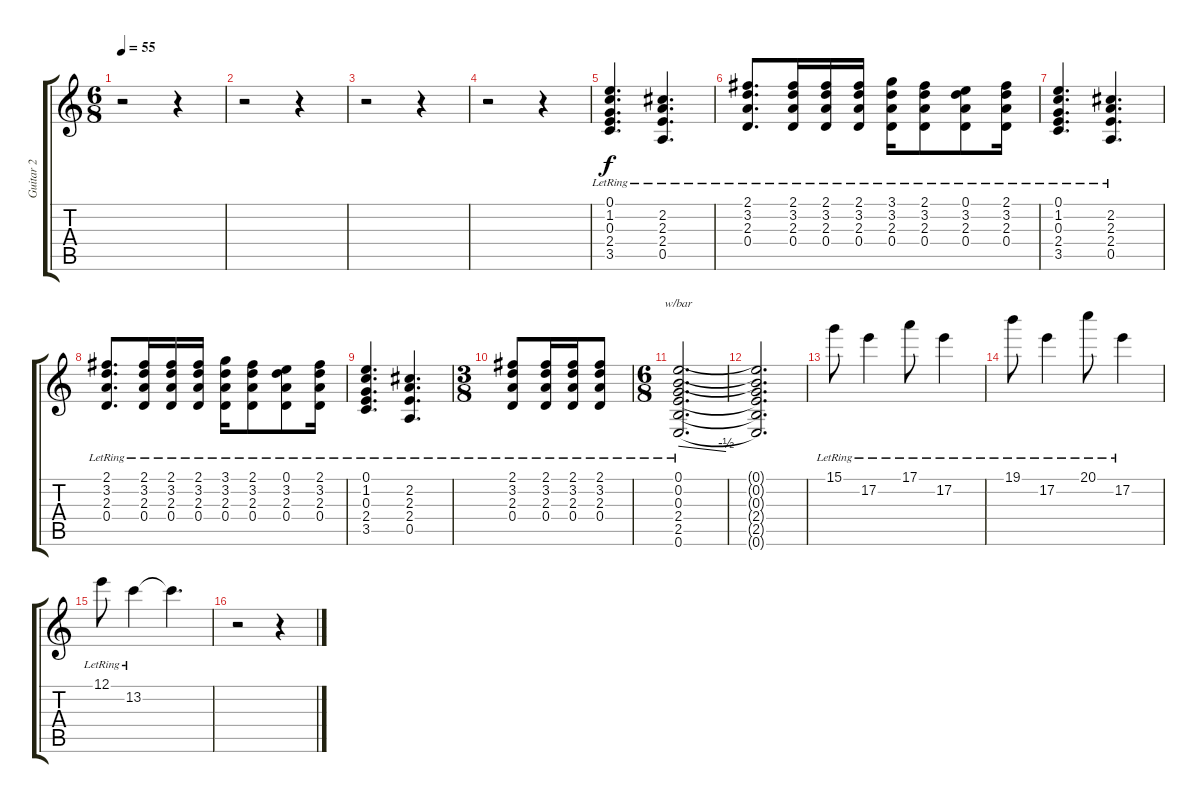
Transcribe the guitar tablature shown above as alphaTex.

\track ("Guitar 2" "Guitar 2") {mute instrument acousticguitarsteel}
\staff {score tabs}
\tuning (E4 B3 G3 D3 A2 E2) {hide}
\ts (6 8)
\tempo 55
\clef g2
\ks c
r.2{dy f} r.4 |
r.2 r.4 |
r.2 r.4 |
r.2 r.4 |
(0.1{lr} 1.2{lr} 0.3{lr} 2.4{lr} 3.5{lr}).4{d} (2.2{lr} 2.3{lr} 2.4{lr} 0.5{lr}).4{d} |
(2.1{lr} 3.2{lr} 2.3{lr} 0.4{lr}).8{d} (2.1{lr} 3.2{lr} 2.3{lr} 0.4{lr}).16 (2.1{lr} 3.2{lr} 2.3{lr} 0.4{lr}).16 (2.1{lr} 3.2{lr} 2.3{lr} 0.4{lr}).16 (3.1{lr} 3.2{lr} 2.3{lr} 0.4{lr}).16 (2.1{lr} 3.2{lr} 2.3{lr} 0.4{lr}).8 (0.1{lr} 3.2{lr} 2.3{lr} 0.4{lr}).8 (2.1{lr} 3.2{lr} 2.3{lr} 0.4{lr}).16 |
(0.1{lr} 1.2{lr} 0.3{lr} 2.4{lr} 3.5{lr}).4{d} (2.2{lr} 2.3{lr} 2.4{lr} 0.5{lr}).4{d} |
(2.1{lr} 3.2{lr} 2.3{lr} 0.4{lr}).8{d} (2.1{lr} 3.2{lr} 2.3{lr} 0.4{lr}).16 (2.1{lr} 3.2{lr} 2.3{lr} 0.4{lr}).16 (2.1{lr} 3.2{lr} 2.3{lr} 0.4{lr}).16 (3.1{lr} 3.2{lr} 2.3{lr} 0.4{lr}).16 (2.1{lr} 3.2{lr} 2.3{lr} 0.4{lr}).8 (0.1{lr} 3.2{lr} 2.3{lr} 0.4{lr}).8 (2.1{lr} 3.2{lr} 2.3{lr} 0.4{lr}).16 |
(0.1{lr} 1.2{lr} 0.3{lr} 2.4{lr} 3.5{lr}).4{d} (2.2{lr} 2.3{lr} 2.4{lr} 0.5{lr}).4{d} |
\ts (3 8)
(2.1{lr} 3.2{lr} 2.3{lr} 0.4{lr}).8 (2.1{lr} 3.2{lr} 2.3{lr} 0.4{lr}).16 (2.1{lr} 3.2{lr} 2.3{lr} 0.4{lr}).16 (2.1{lr} 3.2{lr} 2.3{lr} 0.4{lr}).8 |
\ts (6 8)
(0.1{lr} 0.2{lr} 0.3{lr} 2.4{lr} 2.5{lr} 0.6{lr}).2{d tbe (dive default 0 0 60 -2)} |
(0.1{t} 0.2{t} 0.3{t} 2.4{t} 2.5{t} 0.6{t}).2{d} |
15.1{lr}.8 17.2{lr}.4 17.1{lr}.8 17.2{lr}.4 |
19.1{lr}.8 17.2{lr}.4 20.1{lr}.8 17.2{lr}.4 |
12.1{lr}.8 13.2{lr}.4 13.2{t}.4{d} |
r.2 r.4
